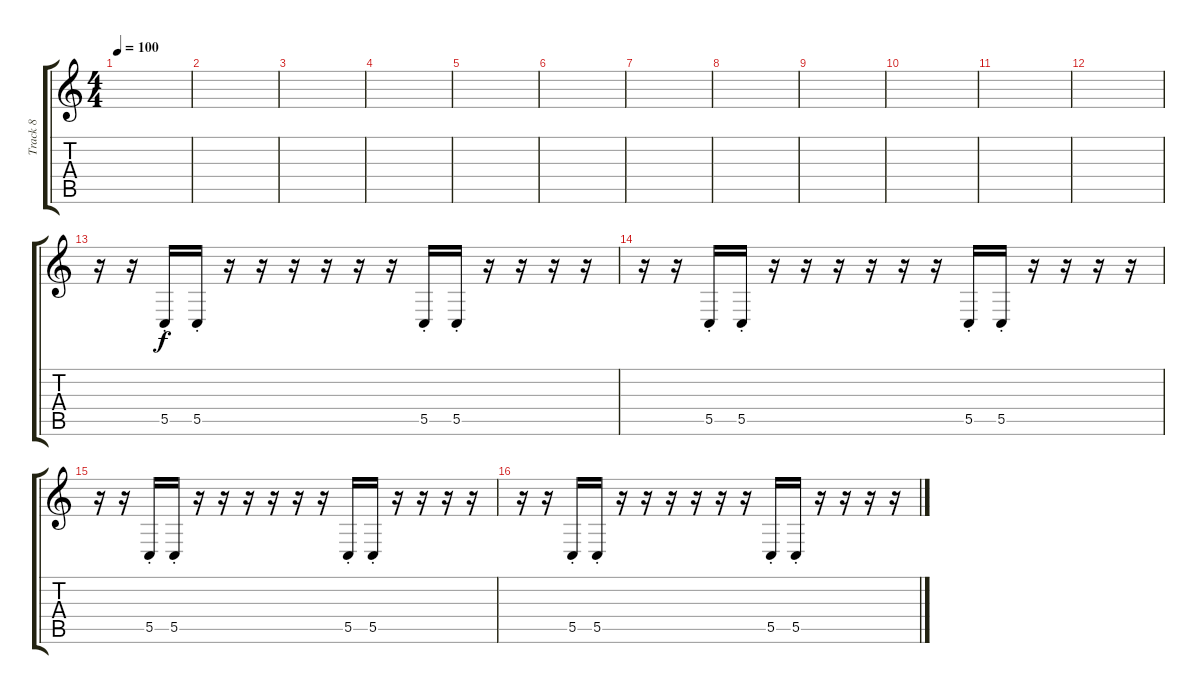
\track ("Track 8" "Track 8") {instrument churchorgan}
\staff {score tabs}
\tuning (D4 A3 F3 C3 G2 C2) {hide}
\ts (4 4)
\tempo 100
\clef g2
\ks c
|
|
|
|
|
|
|
|
|
|
|
|
r.16 r.16 5.5{st}.16 5.5{st}.16 r.16 r.16 r.16 r.16 r.16 r.16 5.5{st}.16 5.5{st}.16 r.16 r.16 r.16 r.16 |
r.16 r.16 5.5{st}.16 5.5{st}.16 r.16 r.16 r.16 r.16 r.16 r.16 5.5{st}.16 5.5{st}.16 r.16 r.16 r.16 r.16 |
r.16 r.16 5.5{st}.16 5.5{st}.16 r.16 r.16 r.16 r.16 r.16 r.16 5.5{st}.16 5.5{st}.16 r.16 r.16 r.16 r.16 |
r.16 r.16 5.5{st}.16 5.5{st}.16 r.16 r.16 r.16 r.16 r.16 r.16 5.5{st}.16 5.5{st}.16 r.16 r.16 r.16 r.16
